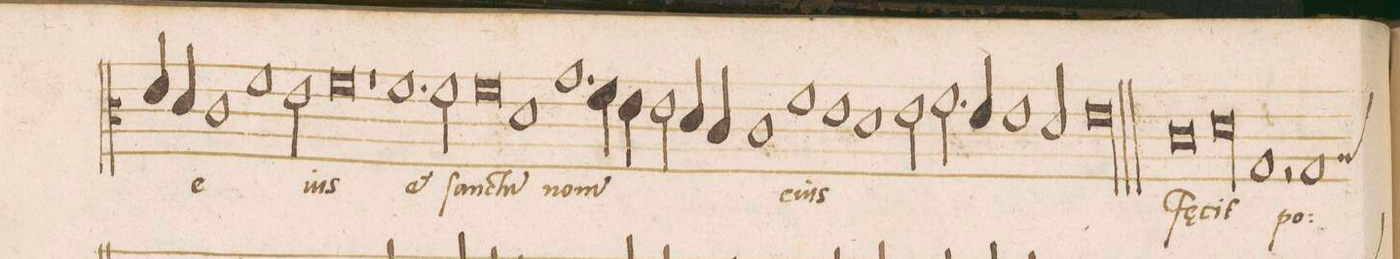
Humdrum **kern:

**kern	**text
*I"ALTVS	*
*clefC3	*
*k[]	*
*met(C|)	*
*M2/1	*
4e/	.
4d/	.
1c\	e-
=53-	=53-
1f	.
2e\	.
=54-	=54-
0f	-ius
=55-	=55-
1r	.
1.f	et
=56-	=56-
2f\	ſan-
0f	-ctu(m)
=57-	=57-
1d	.
=58-	=58-
1.g	no-
4f\	-m(en)
4e\	.
=59-	=59-
2e\	.
4d\	.
4c\	.
1c	e-
=60-	=60-
1f	uis
1e	.
=61-	=61-
1d	.
2e\	.
2.f\	.
=62-	=62-
4e/	.
1e	.
2d/	.
=63-	=63-
0e\l	.
=64||	=64||
0c	Fae-
=65-	=65-
00d	-cit
=66-	=66-
=67-	=67-
1G	.
2r	.
1G/	po-
=68-	=68-
*custos:A	*
*-	*-
